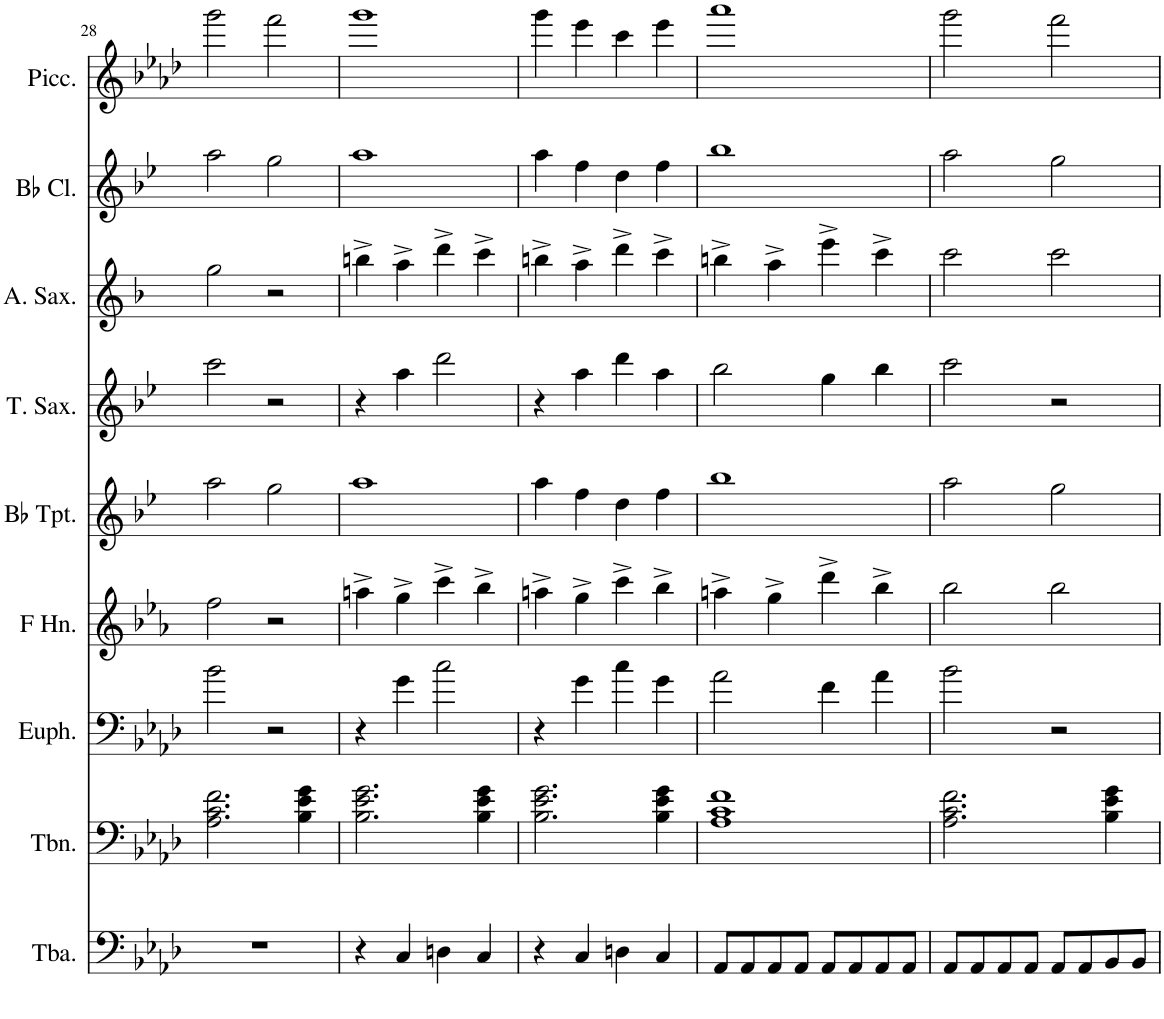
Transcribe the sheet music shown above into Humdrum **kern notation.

**kern	**kern	**kern	**kern	**kern	**kern	**kern	**kern	**kern
*part9	*part8	*part7	*part6	*part5	*part4	*part3	*part2	*part1
*staff9	*staff8	*staff7	*staff6	*staff5	*staff4	*staff3	*staff2	*staff1
*I"Tuba	*I"Trombone	*I"Euphonium	*I"Horn in F	*I"Bb Trumpet	*I"Tenor Saxophone	*I"Alto Saxophone	*I"Bb Clarinet	*I"Piccolo
*I'Tba.	*I'Tbn.	*I'Euph.	*	*I'Bb Tpt.	*I'T. Sax.	*I'A. Sax.	*I'Bb Cl.	*I'Picc.
!!LO:PB:g=z
*clefF4	*clefF4	*clefF4	*clefG2	*clefG2	*clefG2	*clefG2	*clefG2	*clefG2
*	*	*	*Trd4c7	*Trd1c2	*Trd8c14	*Trd5c9	*Trd1c2	*Trd-7c-12
*k[b-e-a-d-]	*k[b-e-a-d-]	*k[b-e-a-d-]	*k[b-e-a-]	*k[b-e-]	*k[b-e-]	*k[b-]	*k[b-e-]	*k[b-e-a-d-]
*M4/4	*M4/4	*M4/4	*M4/4	*M4/4	*M4/4	*M4/4	*M4/4	*M4/4
=28	=28	=28	=28	=28	=28	=28	=28	=28
1r	2.A-\ 2.c\ 2.f\	2b-\	2ff\	2aa\	2ccc\	2gg\	2aa\	2ggg\
.	.	2r	2r	2gg\	2r	2r	2gg\	2fff\
.	4B-\ 4e-\ 4g\	.	.	.	.	.	.	.
=29	=29	=29	=29	=29	=29	=29	=29	=29
4r	2.B-\ 2.e-\ 2.g\	4r	4aan^\	1aa	4r	4bbn^\	1aa	1ggg
4C/	.	4g\	4gg^\	.	4aa\	4aa^\	.	.
4Dn\	.	2cc\	4ccc^\	.	2ddd\	4ddd^\	.	.
4C/	4B-\ 4e-\ 4g\	.	4bb-^\	.	.	4ccc^\	.	.
=30	=30	=30	=30	=30	=30	=30	=30	=30
4r	2.B-\ 2.e-\ 2.g\	4r	4aan^\	4aa\	4r	4bbn^\	4aa\	4ggg\
4C/	.	4g\	4gg^\	4ff\	4aa\	4aa^\	4ff\	4eee-\
4Dn\	.	4cc\	4ccc^\	4dd\	4ddd\	4ddd^\	4dd\	4ccc\
4C/	4B-\ 4e-\ 4g\	4g\	4bb-^\	4ff\	4aa\	4ccc^\	4ff\	4eee-\
=31	=31	=31	=31	=31	=31	=31	=31	=31
8AA-/L	1A- 1c 1f	2a-\	4aan^\	1bb-	2bb-\	4bbn^\	1bb-	1aaa-
8AA-/	.	.	.	.	.	.	.	.
8AA-/	.	.	4gg^\	.	.	4aa^\	.	.
8AA-/J	.	.	.	.	.	.	.	.
8AA-/L	.	4f\	4ddd^\	.	4gg\	4eee^\	.	.
8AA-/	.	.	.	.	.	.	.	.
8AA-/	.	4a-\	4bb-^\	.	4bb-\	4ccc^\	.	.
8AA-/J	.	.	.	.	.	.	.	.
=32	=32	=32	=32	=32	=32	=32	=32	=32
8AA-/L	2.A-\ 2.c\ 2.f\	2b-\	2bb-\	2aa\	2ccc\	2ccc\	2aa\	2ggg\
8AA-/	.	.	.	.	.	.	.	.
8AA-/	.	.	.	.	.	.	.	.
8AA-/J	.	.	.	.	.	.	.	.
8AA-/L	.	2r	2bb-\	2gg\	2r	2ccc\	2gg\	2fff\
8AA-/	.	.	.	.	.	.	.	.
8BB-/	4B-\ 4e-\ 4g\	.	.	.	.	.	.	.
8BB-/J	.	.	.	.	.	.	.	.
=	=	=	=	=	=	=	=	=
*-	*-	*-	*-	*-	*-	*-	*-	*-
